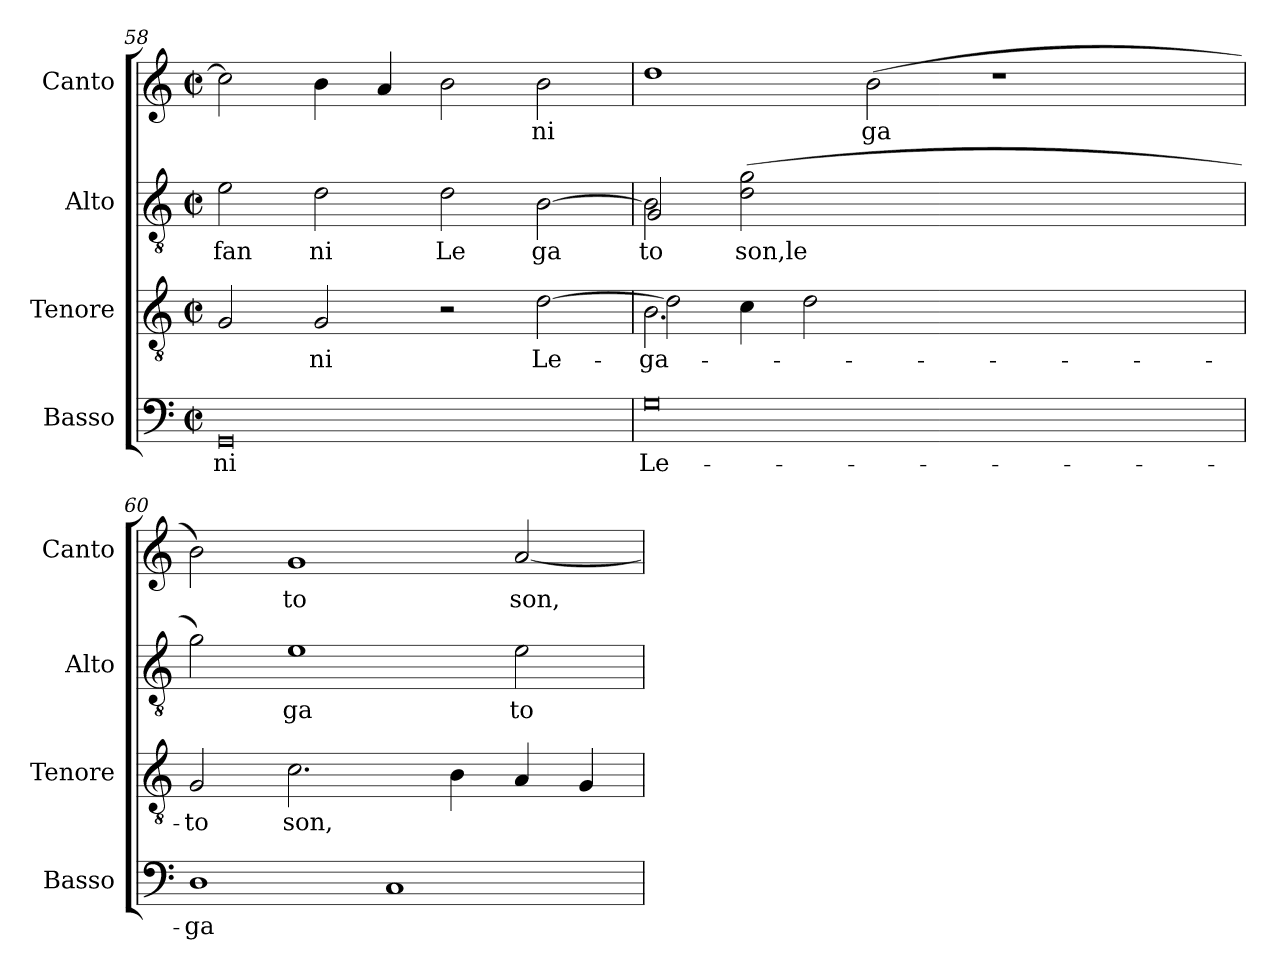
**kern	**text	**kern	**text	**kern	**text	**kern	**text
*part4	*part4	*part3	*part3	*part2	*part2	*part1	*part1
*staff4	*staff4	*staff3	*staff3	*staff2	*staff2	*staff1	*staff1
*I"Basso	*	*I"Tenore	*	*I"Alto	*	*I"Canto	*
*I'Basso	*	*I'Tenore	*	*I'Alto	*	*I'Canto	*
*clefF4	*	*clefGv2	*	*clefGv2	*	*clefG2	*
*k[]	*	*k[]	*	*k[]	*	*k[]	*
*C:	*	*C:	*	*C:	*	*C:	*
*M2/2	*	*M2/2	*	*M2/2	*	*M2/2	*
*met(c|)	*	*met(c|)	*	*met(c|)	*	*met(c|)	*
=58	=58	=58	=58	=58	=58	=58	=58
!	!LO:LY:b:cj	!	!LO:LY:b:cj	!	!LO:LY:b:cj	!	!LO:LY:b:cj
0GG	-ni	2G/	--	2e\	fan	2cc\]	.
!	!	!	!LO:LY:b:cj	!	!LO:LY:b:cj	!	!LO:LY:b:cj
.	.	2G/	-ni	2d\	ni	4b\	.
!	!	!	!	!	!	!	!LO:LY:b:cj
.	.	.	.	.	.	4a/	.
!	!	!	!	!	!LO:LY:b:cj	!	!LO:LY:b:cj
.	.	2r	.	2d\	Le	2b\	.
!	!	!	!LO:LY:b:cj	!	!LO:LY:b:cj	!	!LO:LY:b:cj
.	.	[>2d\	Le-	[>2B\	ga	2b\	ni
=59	=59	=59	=59	=59	=59	=59	=59
!	!LO:LY:b:cj	!	!LO:LY:b:cj	!	!LO:LY:b:cj	!	!
*	*	*^	*	*^	*	*	*
0G	Le-	2.B\	2d\]	-ga-	2B\]	2G/	to	1dd	.
!	!	!	!	!LO:LY:b:cj	!	!	!LO:LY:b:cj	!	!
.	.	.	4c\	--	(>2d\ 2g\	1.ryy	son,le	.	.
.	.	2d\	1ryy	.	.	.	.	.	.
!	!	!	!	!	!	!	!	!	!LO:LY:b:cj
.	.	.	.	.	1.ryy	.	.	(>2b\	ga
.	.	1ryy	.	.	.	.	.	.	.
.	.	.	.	.	.	.	.	1r	.
.	.	.	4ryy	.	.	.	.	.	.
2ryy	.	.	2ryy	.	.	2ryy	.	.	.
.	.	4ryy	.	.	.	.	.	.	.
*	*	*v	*v	*	*	*	*	*	*
*	*	*	*	*v	*v	*	*	*
=60	=60	=60	=60	=60	=60	=60	=60
!	!LO:LY:b:cj	!	!LO:LY:b:cj	!	!LO:LY:b:cj	!	!LO:LY:b:cj
1D	-ga-	2G/	-to	2g\)	.	2b\)	.
!	!	!	!LO:LY:b:cj	!	!LO:LY:b:cj	!	!LO:LY:b:cj
.	.	2.c\	son,	1e	ga	1g	to
!	!LO:LY:b:cj	!	!	!	!	!	!
1C	--	.	.	.	.	.	.
!	!	!	!LO:LY:b:cj	!	!	!	!
.	.	4B\	.	.	.	.	.
!	!	!	!LO:LY:b:cj	!	!LO:LY:b:cj	!	!LO:LY:b:cj
.	.	4A/	.	2e\	to	[<2a/	son,
!	!	!	!LO:LY:b:cj	!	!	!	!
.	.	4G/	.	.	.	.	.
=	=	=	=	=	=	=	=
*-	*-	*-	*-	*-	*-	*-	*-
